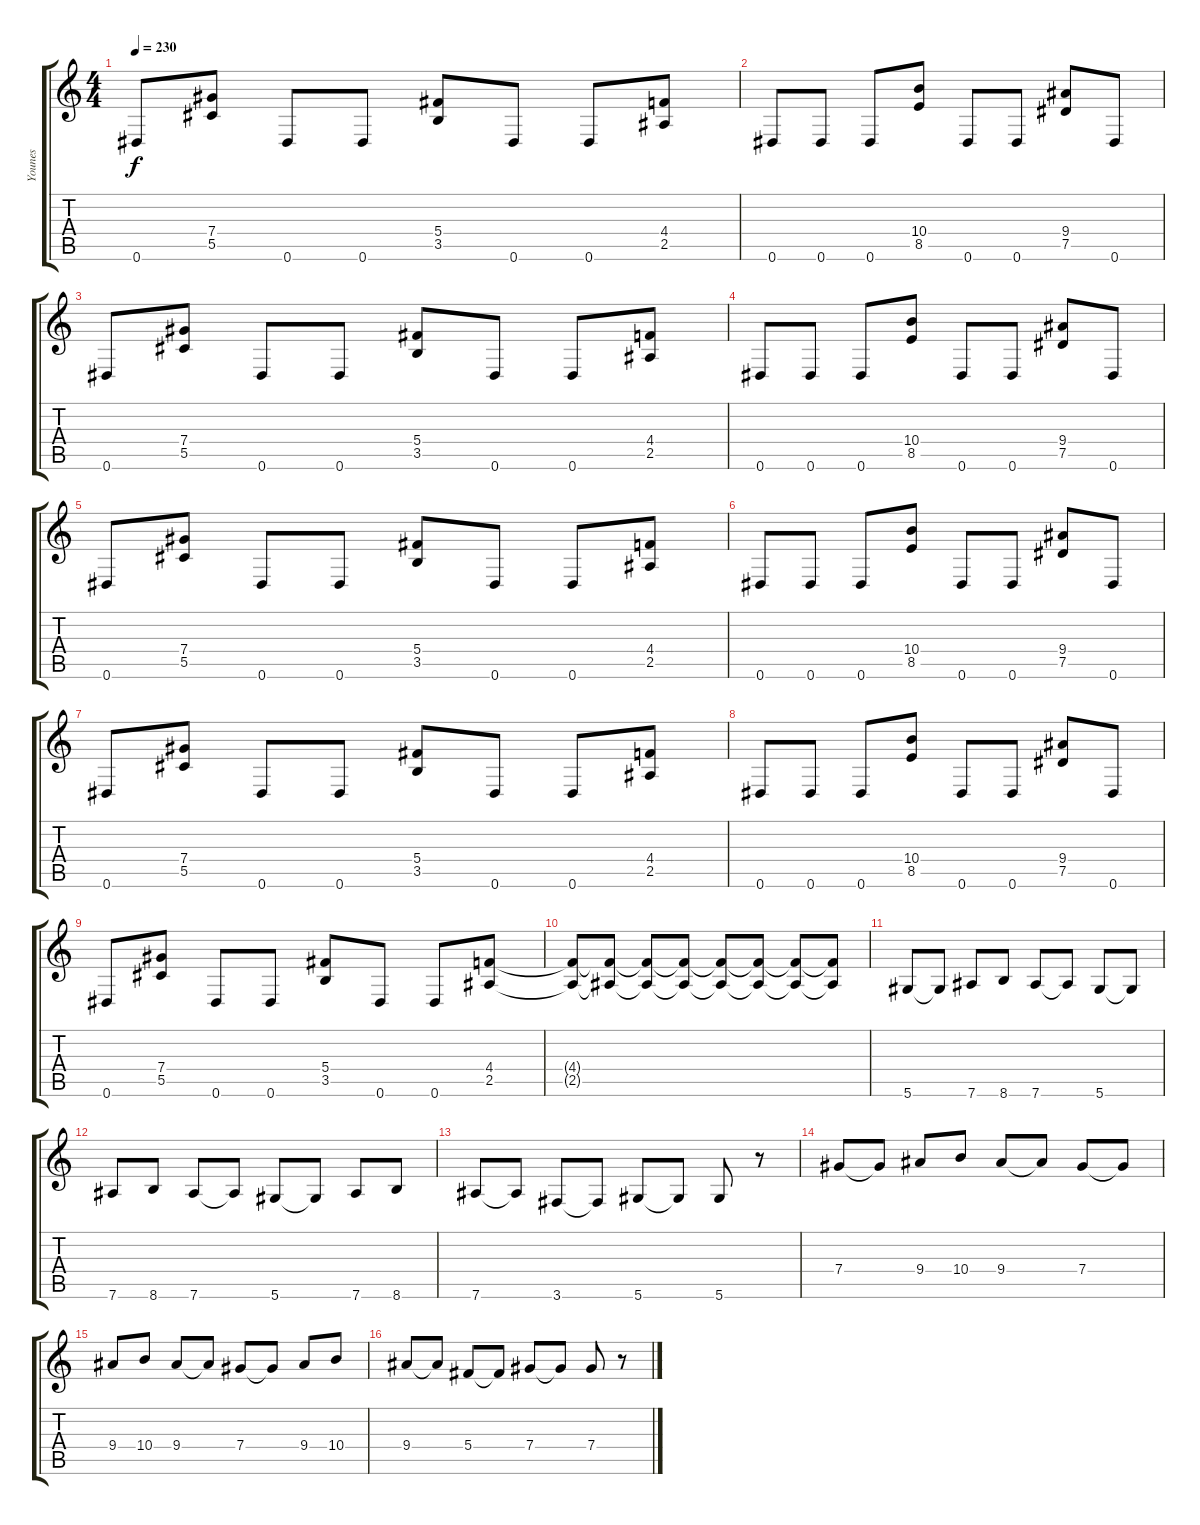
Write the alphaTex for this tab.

\track ("Younes" "Younes") {instrument overdrivenguitar}
\staff {score tabs}
\tuning (Eb4 Bb3 Gb3 Db3 Ab2 Eb2) {hide}
\ts (4 4)
\tempo 230
\clef g2
\ks c
0.6.8{dy f} (7.4 5.5).8 0.6.8 0.6.8 (5.4 3.5).8 0.6.8 0.6.8 (4.4 2.5).8 |
0.6.8 0.6.8 0.6.8 (10.4 8.5).8 0.6.8 0.6.8 (9.4 7.5).8 0.6.8 |
0.6.8 (7.4 5.5).8 0.6.8 0.6.8 (5.4 3.5).8 0.6.8 0.6.8 (4.4 2.5).8 |
0.6.8 0.6.8 0.6.8 (10.4 8.5).8 0.6.8 0.6.8 (9.4 7.5).8 0.6.8 |
0.6.8 (7.4 5.5).8 0.6.8 0.6.8 (5.4 3.5).8 0.6.8 0.6.8 (4.4 2.5).8 |
0.6.8 0.6.8 0.6.8 (10.4 8.5).8 0.6.8 0.6.8 (9.4 7.5).8 0.6.8 |
0.6.8 (7.4 5.5).8 0.6.8 0.6.8 (5.4 3.5).8 0.6.8 0.6.8 (4.4 2.5).8 |
0.6.8 0.6.8 0.6.8 (10.4 8.5).8 0.6.8 0.6.8 (9.4 7.5).8 0.6.8 |
0.6.8 (7.4 5.5).8 0.6.8 0.6.8 (5.4 3.5).8 0.6.8 0.6.8 (4.4 2.5).8 |
(4.4{t} 2.5{t}).8 (4.4{t} 2.5{t}).8 (4.4{t} 2.5{t}).8 (4.4{t} 2.5{t}).8 (4.4{t} 2.5{t}).8 (4.4{t} 2.5{t}).8 (4.4{t} 2.5{t}).8 (4.4{t} 2.5{t}).8 |
5.6.8{instrument overdrivenguitar} 5.6{t}.8 7.6.8 8.6.8 7.6.8 7.6{t}.8 5.6.8 5.6{t}.8 |
7.6.8 8.6.8 7.6.8 7.6{t}.8 5.6.8 5.6{t}.8 7.6.8 8.6.8 |
7.6.8 7.6{t}.8 3.6.8 3.6{t}.8 5.6.8 5.6{t}.8 5.6.8 r.8 |
7.4.8 7.4{t}.8 9.4.8 10.4.8 9.4.8 9.4{t}.8 7.4.8 7.4{t}.8 |
9.4.8 10.4.8 9.4.8 9.4{t}.8 7.4.8 7.4{t}.8 9.4.8 10.4.8 |
9.4.8 9.4{t}.8 5.4.8 5.4{t}.8 7.4.8 7.4{t}.8 7.4.8 r.8
